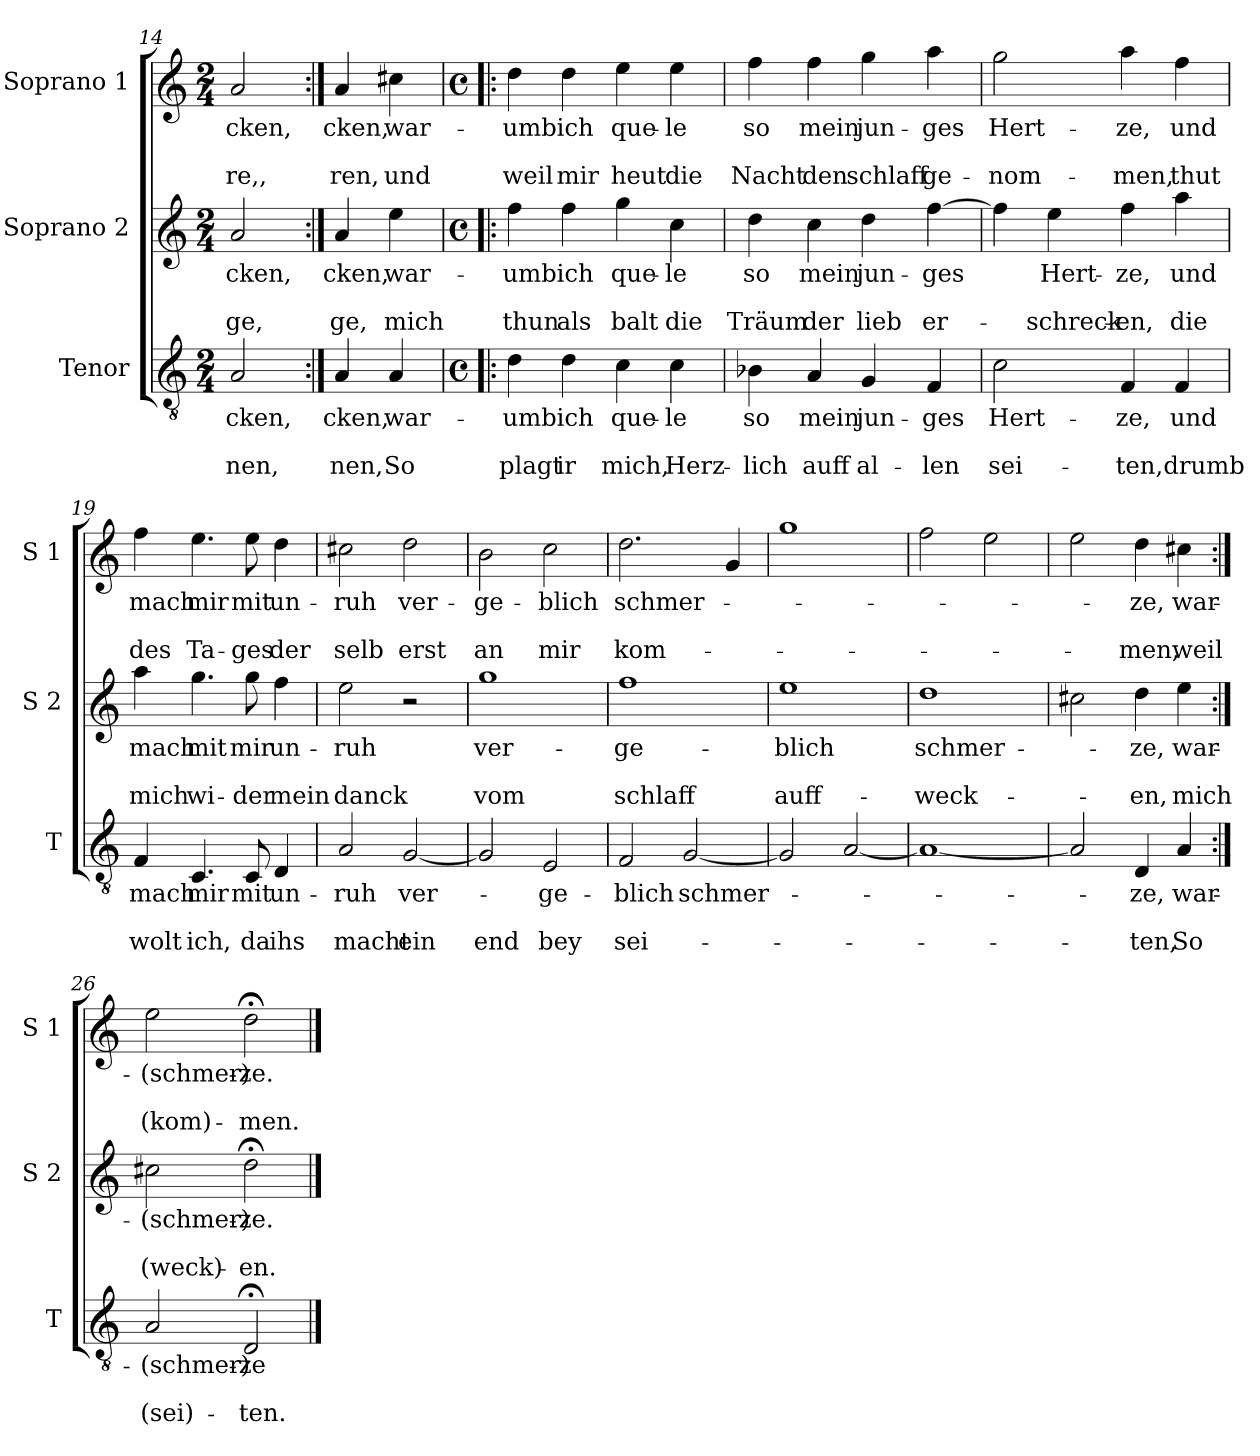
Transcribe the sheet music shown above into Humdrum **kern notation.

**kern	**text	**text	**text	**kern	**text	**text	**text	**kern	**text	**text	**text
*part3	*part3	*part3	*part3	*part2	*part2	*part2	*part2	*part1	*part1	*part1	*part1
*staff3	*staff3	*staff3	*staff3	*staff2	*staff2	*staff2	*staff2	*staff1	*staff1	*staff1	*staff1
*I"Tenor	*	*	*	*I"Soprano 2	*	*	*	*I"Soprano 1	*	*	*
*I'T	*	*	*	*I'S 2	*	*	*	*I'S 1	*	*	*
!!LO:PB:g=z
*clefGv2	*	*	*	*clefG2	*	*	*	*clefG2	*	*	*
*k[]	*	*	*	*k[]	*	*	*	*k[]	*	*	*
*C:	*	*	*	*C:	*	*	*	*C:	*	*	*
*M2/4	*	*	*	*M2/4	*	*	*	*M2/4	*	*	*
=14	=14	=14	=14	=14	=14	=14	=14	=14	=14	=14	=14
!	!LO:LY:b	!	!LO:LY:b	!	!LO:LY:b	!	!LO:LY:b	!	!LO:LY:b	!	!LO:LY:b
2A/	-cken,	.	-nen,	2a/	-cken,	.	-ge,	2a/	-cken,	.	-re,,
=15:|!	=15:|!	=15:|!	=15:|!	=15:|!	=15:|!	=15:|!	=15:|!	=15:|!	=15:|!	=15:|!	=15:|!
!	!LO:LY:b	!	!LO:LY:b	!	!LO:LY:b	!	!LO:LY:b	!	!LO:LY:b	!	!LO:LY:b
4A/	cken,	.	nen,	4a/	cken,	.	ge,	4a/	cken,	.	ren,
!	!LO:LY:b	!	!LO:LY:b	!	!LO:LY:b	!	!LO:LY:b	!	!LO:LY:b	!	!LO:LY:b
4A/	war-	.	So	4ee\	war-	.	mich	4cc#X\	war-	.	und
=16!|:	=16!|:	=16!|:	=16!|:	=16!|:	=16!|:	=16!|:	=16!|:	=16!|:	=16!|:	=16!|:	=16!|:
*M4/4	*	*	*	*M4/4	*	*	*	*M4/4	*	*	*
*met(c)	*	*	*	*met(c)	*	*	*	*met(c)	*	*	*
!	!LO:LY:b	!	!LO:LY:b	!	!LO:LY:b	!	!LO:LY:b	!	!LO:LY:b	!	!LO:LY:b
4d\	-umb	.	plagt	4ff\	-umb	.	thun	4dd\	-umb	.	weil
!	!LO:LY:b	!	!LO:LY:b	!	!LO:LY:b	!	!LO:LY:b	!	!LO:LY:b	!	!LO:LY:b
4d\	ich	.	ir	4ff\	ich	.	als	4dd\	ich	.	mir
!	!LO:LY:b	!	!LO:LY:b	!	!LO:LY:b	!	!LO:LY:b	!	!LO:LY:b	!	!LO:LY:b
4c\	que-	.	mich,	4gg\	que-	.	balt	4ee\	que-	.	heut
!	!LO:LY:b	!	!LO:LY:b	!	!LO:LY:b	!	!LO:LY:b	!	!LO:LY:b	!	!LO:LY:b
4c\	-le	.	Herz-	4cc\	-le	.	die	4ee\	-le	.	die
=17	=17	=17	=17	=17	=17	=17	=17	=17	=17	=17	=17
!	!LO:LY:b	!	!LO:LY:b	!	!LO:LY:b	!	!LO:LY:b	!	!LO:LY:b	!	!LO:LY:b
4B-X\	so	.	-lich	4dd\	so	.	Träum	4ff\	so	.	Nacht
!	!LO:LY:b	!	!LO:LY:b	!	!LO:LY:b	!	!LO:LY:b	!	!LO:LY:b	!	!LO:LY:b
4A/	mein	.	auff	4cc\	mein	.	der	4ff\	mein	.	den
!	!LO:LY:b	!	!LO:LY:b	!	!LO:LY:b	!	!LO:LY:b	!	!LO:LY:b	!	!LO:LY:b
4G/	jun-	.	al-	4dd\	jun-	.	lieb	4gg\	jun-	.	schlaff
!	!LO:LY:b	!	!LO:LY:b	!	!LO:LY:b	!	!LO:LY:b	!	!LO:LY:b	!	!LO:LY:b
4F/	-ges	.	-len	[4ff\	-ges	.	er-	4aa\	-ges	.	ge-
=18	=18	=18	=18	=18	=18	=18	=18	=18	=18	=18	=18
!	!LO:LY:b	!	!LO:LY:b	!	!	!	!	!	!LO:LY:b	!	!LO:LY:b
2c\	Hert-	.	sei-	4ff\]	.	.	.	2gg\	Hert-	.	-nom-
!	!	!	!	!	!LO:LY:b	!	!LO:LY:b	!	!	!	!
.	.	.	.	4ee\	Hert-	.	-schreck-	.	.	.	.
!	!LO:LY:b	!	!LO:LY:b	!	!LO:LY:b	!	!LO:LY:b	!	!LO:LY:b	!	!LO:LY:b
4F/	-ze,	.	-ten,	4ff\	-ze,	.	-en,	4aa\	-ze,	.	-men,
!	!LO:LY:b	!	!LO:LY:b	!	!LO:LY:b	!	!LO:LY:b	!	!LO:LY:b	!	!LO:LY:b
4F/	und	.	drumb	4aa\	und	.	die	4ff\	und	.	thut
!!LO:LB:g=z
=19	=19	=19	=19	=19	=19	=19	=19	=19	=19	=19	=19
!	!LO:LY:b	!	!LO:LY:b	!	!LO:LY:b	!	!LO:LY:b	!	!LO:LY:b	!	!LO:LY:b
4F/	mach	.	wolt	4aa\	mach	.	mich	4ff\	mach	.	des
!	!LO:LY:b	!	!LO:LY:b	!	!LO:LY:b	!	!LO:LY:b	!	!LO:LY:b	!	!LO:LY:b
4.C/	mir	.	ich,	4.gg\	mit	.	wi-	4.ee\	mir	.	Ta-
!	!LO:LY:b	!	!LO:LY:b	!	!LO:LY:b	!	!LO:LY:b	!	!LO:LY:b	!	!LO:LY:b
8C/	mit	.	da	8gg\	mir	.	-der	8ee\	mit	.	-ges
!	!LO:LY:b	!	!LO:LY:b	!	!LO:LY:b	!	!LO:LY:b	!	!LO:LY:b	!	!LO:LY:b
4D/	un-	.	ihs	4ff\	un-	.	mein	4dd\	un-	.	der
=20	=20	=20	=20	=20	=20	=20	=20	=20	=20	=20	=20
!	!LO:LY:b	!	!LO:LY:b	!	!LO:LY:b	!	!LO:LY:b	!	!LO:LY:b	!	!LO:LY:b
2A/	-ruh	.	macht	2ee\	-ruh	.	danck	2cc#X\	-ruh	.	selb
!	!LO:LY:b	!	!LO:LY:b	!	!	!	!	!	!LO:LY:b	!	!LO:LY:b
[2G/	ver-	.	ein	2r	.	.	.	2dd\	ver-	.	erst
=21	=21	=21	=21	=21	=21	=21	=21	=21	=21	=21	=21
!	!	!	!LO:LY:b	!	!LO:LY:b	!	!LO:LY:b	!	!LO:LY:b	!	!LO:LY:b
2G/]	.	.	end	1gg	ver-	.	vom	2b\	-ge-	.	an
!	!LO:LY:b	!	!LO:LY:b	!	!	!	!	!	!LO:LY:b	!	!LO:LY:b
2E/	-ge-	.	bey	.	.	.	.	2cc\	-blich	.	mir
=22	=22	=22	=22	=22	=22	=22	=22	=22	=22	=22	=22
!	!LO:LY:b	!	!LO:LY:b	!	!LO:LY:b	!	!LO:LY:b	!	!LO:LY:b	!	!LO:LY:b
2F/	-blich	.	sei-	1ff	-ge-	.	schlaff	2.dd\	schmer-	.	kom-
!	!LO:LY:b	!	!	!	!	!	!	!	!	!	!
[2G/	schmer-	.	.	.	.	.	.	.	.	.	.
.	.	.	.	.	.	.	.	4g/	.	.	.
!!LO:LB:g=z
=23	=23	=23	=23	=23	=23	=23	=23	=23	=23	=23	=23
!	!	!	!	!	!LO:LY:b	!	!LO:LY:b	!	!	!	!
2G/]	.	.	.	1ee	-blich	.	auff-	1gg	.	.	.
[2A/	.	.	.	.	.	.	.	.	.	.	.
=24	=24	=24	=24	=24	=24	=24	=24	=24	=24	=24	=24
!	!	!	!	!	!LO:LY:b	!	!LO:LY:b	!	!	!	!
1A_	.	.	.	1dd	schmer-	.	-weck-	2ff\	.	.	.
.	.	.	.	.	.	.	.	2ee\	.	.	.
=25	=25	=25	=25	=25	=25	=25	=25	=25	=25	=25	=25
2A/]	.	.	.	2cc#X\	.	.	.	2ee\	.	.	.
!	!LO:LY:b	!	!LO:LY:b	!	!LO:LY:b	!	!LO:LY:b	!	!LO:LY:b	!	!LO:LY:b
4D/	-ze,	.	-ten,	4dd\	-ze,	.	-en,	4dd\	-ze,	.	-men,
!	!LO:LY:b	!	!LO:LY:b	!	!LO:LY:b	!	!LO:LY:b	!	!LO:LY:b	!	!LO:LY:b
4A/	war-	.	So	4ee\	war-	.	mich	4cc#X\	war-	.	weil
=26:|!	=26:|!	=26:|!	=26:|!	=26:|!	=26:|!	=26:|!	=26:|!	=26:|!	=26:|!	=26:|!	=26:|!
!	!LO:LY:b	!	!LO:LY:b	!	!LO:LY:b	!	!LO:LY:b	!	!LO:LY:b	!	!LO:LY:b
2A/	-(schmer)-	.	(sei)-	2cc#X\	-(schmer)-	.	(weck)-	2ee\	-(schmer)-	.	(kom)-
!	!LO:LY:b	!	!LO:LY:b	!	!LO:LY:b	!	!LO:LY:b	!	!LO:LY:b	!	!LO:LY:b
2D;</	-ze	.	-ten.	2dd;<\	-ze.	.	-en.	2dd;<\	-ze.	.	-men.
==	==	==	==	==	==	==	==	==	==	==	==
*-	*-	*-	*-	*-	*-	*-	*-	*-	*-	*-	*-
